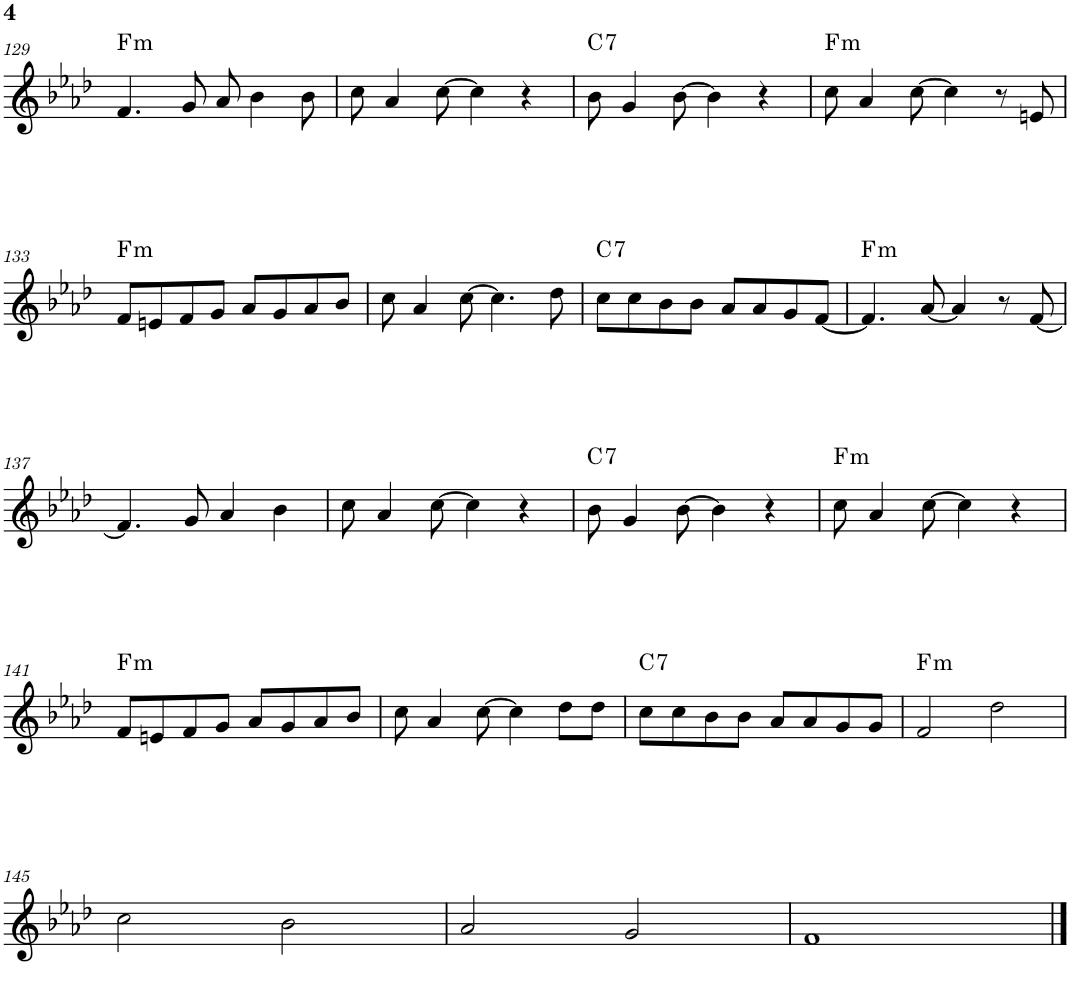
**kern	**harte
*part1	*part1
*staff1	*
*I"Piano	*
*I'Pno.	*
!!LO:PB:g=z
*clefG2	*
*k[b-e-a-d-]	*
*M4/4	*
=129	=129
!	!LO:H:kt=m
4.f/	F:min
8g/	.
8a-/	.
4b-\	.
8b-\	.
=130	=130
8cc\	.
4a-/	.
[8cc\	.
4cc\]	.
4r	.
=131	=131
!	!LO:H:kt=7
8b-\	C:7
4g/	.
[8b-\	.
4b-\]	.
4r	.
=132	=132
!	!LO:H:kt=m
8cc\	F:min
4a-/	.
[8cc\	.
4cc\]	.
8r	.
8en/	.
!!LO:LB:g=z
=133	=133
!	!LO:H:kt=m
8f/L	F:min
8en/	.
8f/	.
8g/J	.
8a-/L	.
8g/	.
8a-/	.
8b-/J	.
=134	=134
8cc\	.
4a-/	.
[8cc\	.
4.cc\]	.
8dd-\	.
=135	=135
!	!LO:H:kt=7
8cc\L	C:7
8cc\	.
8b-\	.
8b-\J	.
8a-/L	.
8a-/	.
8g/	.
[8f/J	.
=136	=136
!	!LO:H:kt=m
4.f/]	F:min
[8a-/	.
4a-/]	.
8r	.
[8f/	.
!!LO:LB:g=z
=137	=137
4.f/]	.
8g/	.
4a-/	.
4b-\	.
=138	=138
8cc\	.
4a-/	.
[8cc\	.
4cc\]	.
4r	.
=139	=139
!	!LO:H:kt=7
8b-\	C:7
4g/	.
[8b-\	.
4b-\]	.
4r	.
=140	=140
!	!LO:H:kt=m
8cc\	F:min
4a-/	.
[8cc\	.
4cc\]	.
4r	.
!!LO:LB:g=z
=141	=141
!	!LO:H:kt=m
8f/L	F:min
8en/	.
8f/	.
8g/J	.
8a-/L	.
8g/	.
8a-/	.
8b-/J	.
=142	=142
8cc\	.
4a-/	.
[8cc\	.
4cc\]	.
8dd-\L	.
8dd-\J	.
=143	=143
!	!LO:H:kt=7
8cc\L	C:7
8cc\	.
8b-\	.
8b-\J	.
8a-/L	.
8a-/	.
8g/	.
8g/J	.
=144	=144
!	!LO:H:kt=m
2f/	F:min
2dd-\	.
!!LO:LB:g=z
=145	=145
2cc\	.
2b-\	.
=146	=146
2a-/	.
2g/	.
=147	=147
1f	.
==	==
*-	*-
